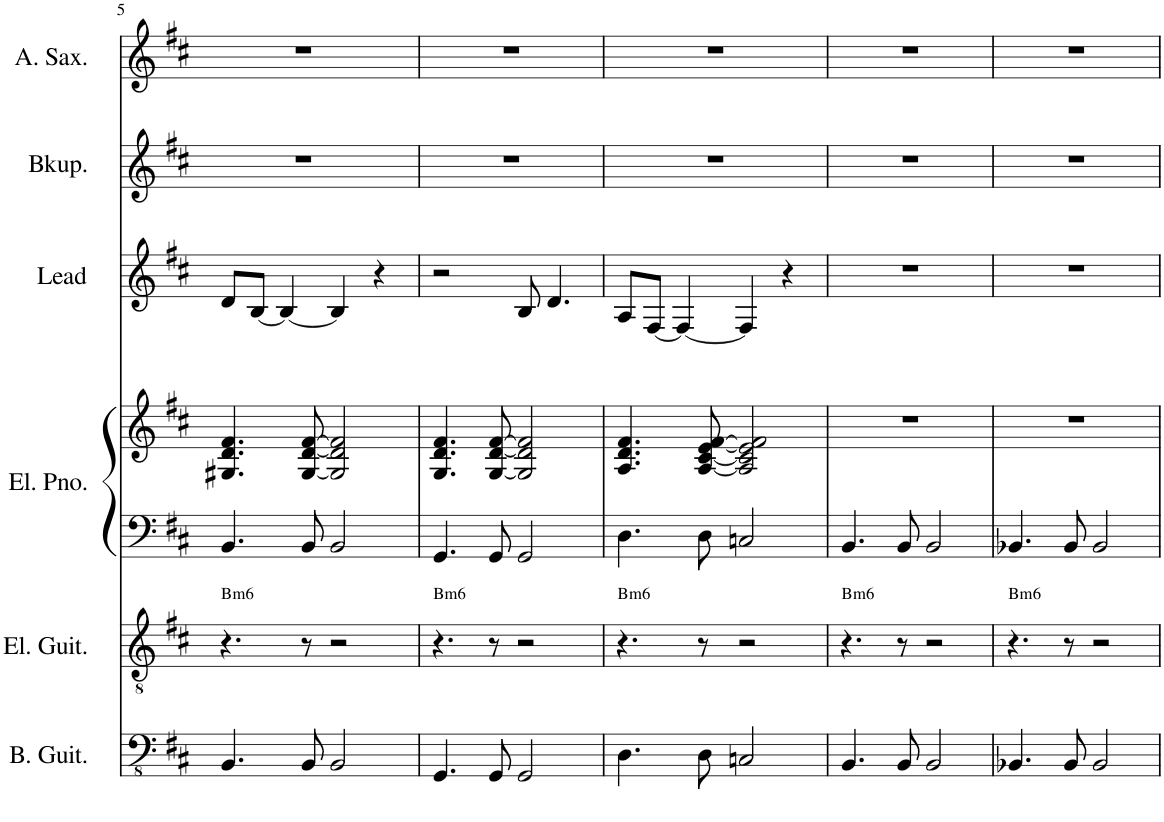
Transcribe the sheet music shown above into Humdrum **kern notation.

**kern	**kern	**harte	**kern	**kern	**kern	**kern	**kern
*part6	*part5	*part5	*part4	*part4	*part3	*part2	*part1
*staff7	*staff6	*	*staff5	*staff4	*staff3	*staff2	*staff1
*I"Bass Guitar	*I"Electric Guitar	*	*I"Electric Piano	*	*I"Lead	*I"Backup Vocal	*I"Alto Saxophone
*I'B. Guit.	*I'El. Guit.	*	*I'El. Pno.	*	*I'Lead	*I'Bkup.	*I'A. Sax.
!!LO:PB:g=z
*clefFv4	*clefGv2	*	*clefF4	*clefG2	*clefG2	*clefG2	*clefG2
*	*	*	*	*	*	*	*ITrd5c9
*k[f#c#]	*k[f#c#]	*	*k[f#c#]	*k[f#c#]	*k[f#c#]	*k[f#c#]	*k[f#c#]
*M4/4	*M4/4	*	*M4/4	*M4/4	*M4/4	*M4/4	*M4/4
=5	=5	=5	=5	=5	=5	=5	=5
!	!	!LO:H:kt=m6	!	!	!	!	!
4.BBB/	4.r	B:min6	4.BB/	4.G#X/ 4.d/ 4.f#/	8d/L	1r	1r
.	.	.	.	.	[8B/J	.	.
.	.	.	.	.	4B/_	.	.
8BBB/	8r	.	8BB/	[8G#/ [8d/ [8f#/	.	.	.
2BBB/	2r	.	2BB/	2G#/] 2d/] 2f#/]	4B/]	.	.
.	.	.	.	.	4r	.	.
=6	=6	=6	=6	=6	=6	=6	=6
!	!	!LO:H:kt=m6	!	!	!	!	!
4.GGG/	4.r	B:min6	4.GG/	4.G/ 4.d/ 4.f#/	2r	1r	1r
8GGG/	8r	.	8GG/	[8G/ [8d/ [8f#/	.	.	.
2GGG/	2r	.	2GG/	2G/] 2d/] 2f#/]	8B/	.	.
.	.	.	.	.	4.d/	.	.
=7	=7	=7	=7	=7	=7	=7	=7
!	!	!LO:H:kt=m6	!	!	!	!	!
4.DD\	4.r	B:min6	4.D\	4.A/ 4.d/ 4.f#/	8A/L	1r	1r
.	.	.	.	.	[8F#/J	.	.
.	.	.	.	.	4F#/_	.	.
8DD\	8r	.	8D\	[8A/ [8c#/ [8e/ [8f#/	.	.	.
2CCn/	2r	.	2Cn/	2A/] 2c#/] 2e/] 2f#/]	4F#/]	.	.
.	.	.	.	.	4r	.	.
=8	=8	=8	=8	=8	=8	=8	=8
!	!	!LO:H:kt=m6	!	!	!	!	!
4.BBB/	4.r	B:min6	4.BB/	1r	1r	1r	1r
8BBB/	8r	.	8BB/	.	.	.	.
2BBB/	2r	.	2BB/	.	.	.	.
=9	=9	=9	=9	=9	=9	=9	=9
!	!	!LO:H:kt=m6	!	!	!	!	!
4.BBB-X/	4.r	B:min6	4.BB-X/	1r	1r	1r	1r
8BBB-/	8r	.	8BB-/	.	.	.	.
2BBB-/	2r	.	2BB-/	.	.	.	.
=	=	=	=	=	=	=	=
*-	*-	*-	*-	*-	*-	*-	*-
